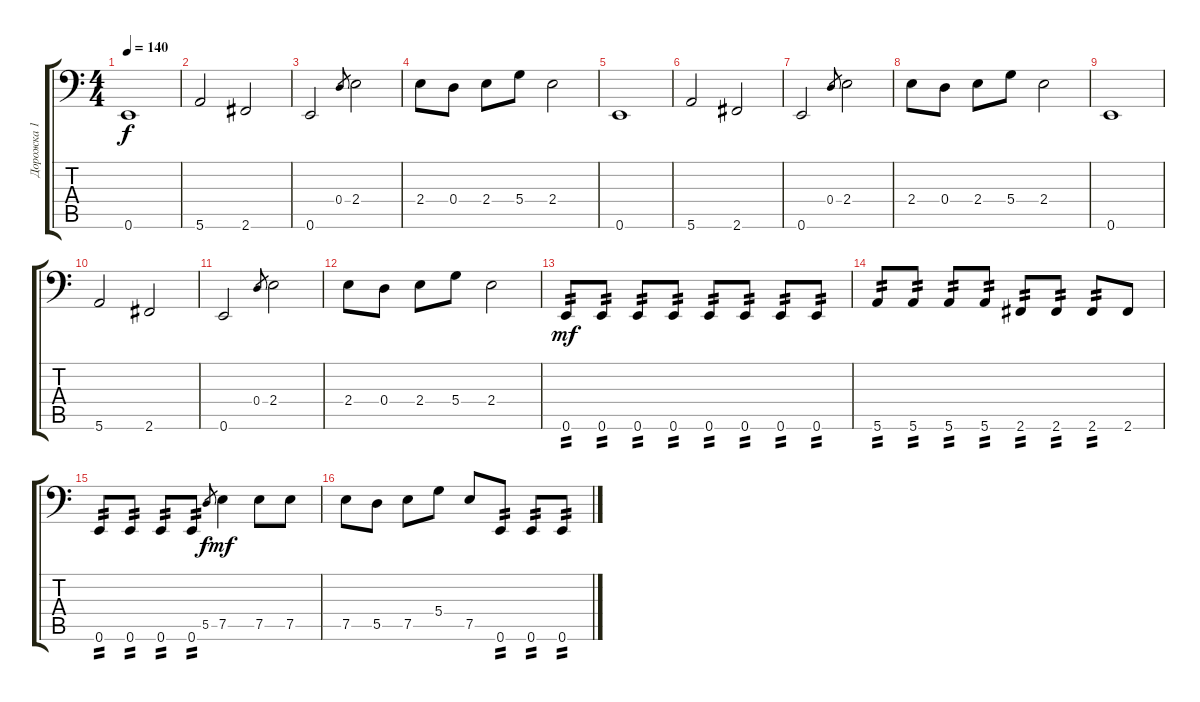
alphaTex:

\track ("Дорожка 1" "Дорожка 1") {instrument electricbassfinger}
\staff {score tabs}
\tuning (E3 B2 G2 D2 A1 E1) {hide}
\ts (4 4)
\tempo 140
\clef f4
\ks c
0.6.1{dy f} |
5.6.2 2.6.2 |
0.6.2 0.4.8{gr} 2.4.2 |
2.4.8 0.4.8 2.4.8 5.4.8 2.4.2 |
0.6.1 |
5.6.2 2.6.2 |
0.6.2 0.4.8{gr} 2.4.2 |
2.4.8 0.4.8 2.4.8 5.4.8 2.4.2 |
0.6.1 |
5.6.2 2.6.2 |
0.6.2 0.4.8{gr} 2.4.2 |
2.4.8 0.4.8 2.4.8 5.4.8 2.4.2 |
0.6.8{tp 2 dy mf} 0.6.8{tp 2} 0.6.8{tp 2} 0.6.8{tp 2} 0.6.8{tp 2} 0.6.8{tp 2} 0.6.8{tp 2} 0.6.8{tp 2} |
5.6.8{tp 2} 5.6.8{tp 2} 5.6.8{tp 2} 5.6.8{tp 2} 2.6.8{tp 2} 2.6.8{tp 2} 2.6.8{tp 2} 2.6.8 |
0.6.8{tp 2} 0.6.8{tp 2} 0.6.8{tp 2} 0.6.8{tp 2} 5.5.8{gr dy f} 7.5.4{dy mf} 7.5.8 7.5.8 |
7.5.8 5.5.8 7.5.8 5.4.8 7.5.8 0.6.8{tp 2} 0.6.8{tp 2} 0.6.8{tp 2}
